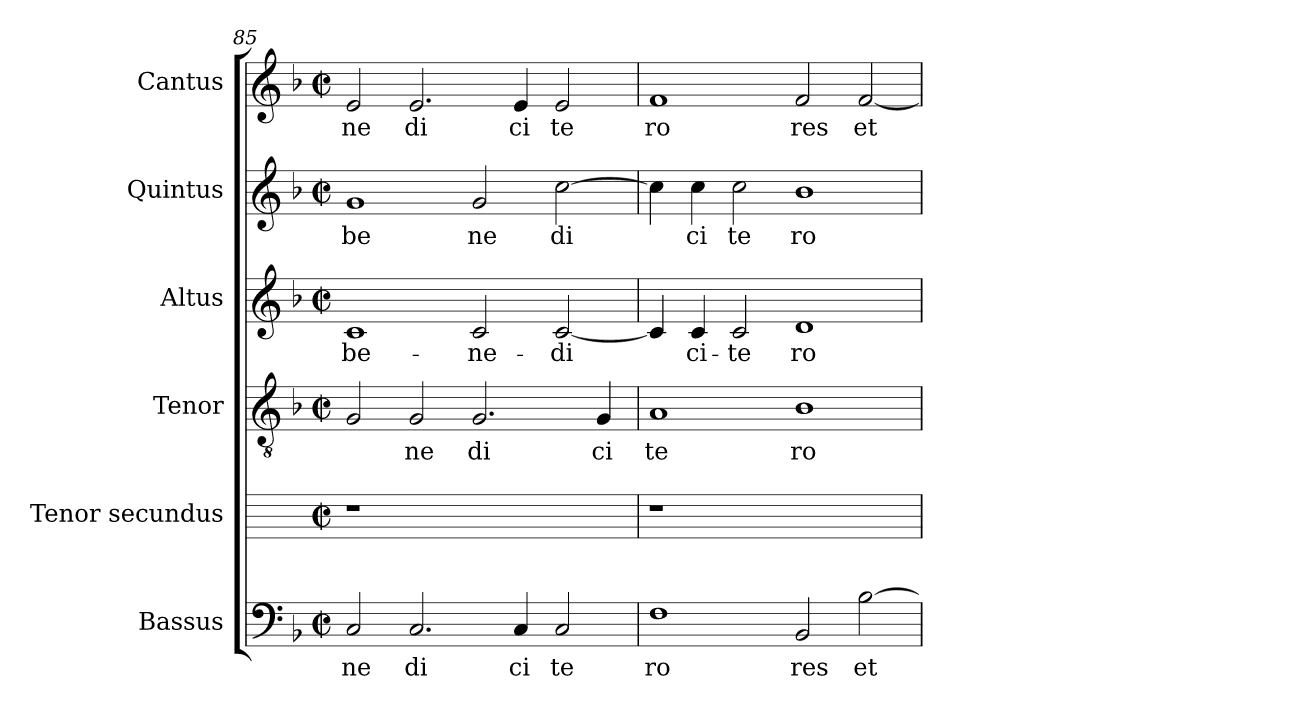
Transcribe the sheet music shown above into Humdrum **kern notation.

**kern	**text	**kern	**kern	**text	**kern	**text	**kern	**text	**kern	**text
*part6	*part6	*part5	*part4	*part4	*part3	*part3	*part2	*part2	*part1	*part1
*staff6	*staff6	*staff5	*staff4	*staff4	*staff3	*staff3	*staff2	*staff2	*staff1	*staff1
*I"Bassus	*	*I"Tenor  secundus	*I"Tenor	*	*I"Altus	*	*I"Quintus	*	*I"Cantus	*
*I'B	*	*	*I'T	*	*I'A	*	*I'Q	*	*I'C	*
!!LO:PB:g=z
*clefF4	*	*	*clefGv2	*	*clefG2	*	*clefG2	*	*clefG2	*
*k[b-]	*	*k[]	*k[b-]	*	*k[b-]	*	*k[b-]	*	*k[b-]	*
*F:	*	*C:	*F:	*	*F:	*	*F:	*	*F:	*
*M2/2	*	*M2/2	*M2/2	*	*M2/2	*	*M2/2	*	*M2/2	*
*met(c|)	*	*met(c|)	*met(c|)	*	*met(c|)	*	*met(c|)	*	*met(c|)	*
=85	=85	=85	=85	=85	=85	=85	=85	=85	=85	=85
!	!LO:LY:b:cj	!	!	!LO:LY:b:cj	!	!LO:LY:b:cj	!	!LO:LY:b:cj	!	!LO:LY:b:cj
2C/	ne	1r	2G/	--	1c	be-	1g	be	2e/	ne
!	!LO:LY:b:cj	!	!	!LO:LY:b:cj	!	!	!	!	!	!LO:LY:b:cj
2.C/	di	.	2G/	-ne	.	.	.	.	2.e/	di
!	!	!	!	!LO:LY:b:cj	!	!LO:LY:b:cj	!	!LO:LY:b:cj	!	!
.	.	1ryy	2.G/	di	2c/	-ne-	2g/	ne	.	.
!	!LO:LY:b:cj	!	!	!	!	!	!	!	!	!LO:LY:b:cj
4C/	ci	.	.	.	.	.	.	.	4e/	ci
!	!LO:LY:b:cj	!	!	!	!	!LO:LY:b:cj	!	!LO:LY:b:cj	!	!LO:LY:b:cj
2C/	te	.	.	.	[<2c/	-di-	[>2cc\	di	2e/	te
!	!	!	!	!LO:LY:b:cj	!	!	!	!	!	!
.	.	.	4G/	ci	.	.	.	.	.	.
=86	=86	=86	=86	=86	=86	=86	=86	=86	=86	=86
!	!LO:LY:b:cj	!	!	!LO:LY:b:cj	!	!LO:LY:b:cj	!	!LO:LY:b:cj	!	!LO:LY:b:cj
1F	ro	1r	1A	te	4c/]	--	4cc\]	.	1f	ro
!	!	!	!	!	!	!LO:LY:b:cj	!	!LO:LY:b:cj	!	!
.	.	.	.	.	4c/	-ci-	4cc\	ci	.	.
!	!	!	!	!	!	!LO:LY:b:cj	!	!LO:LY:b:cj	!	!
.	.	.	.	.	2c/	-te	2cc\	te	.	.
!	!LO:LY:b:cj	!	!	!LO:LY:b:cj	!	!LO:LY:b:cj	!	!LO:LY:b:cj	!	!LO:LY:b:cj
2BB-/	res	1ryy	1B-	ro	1d	ro-	1b-	ro	2f/	res
!	!LO:LY:b:cj	!	!	!	!	!	!	!	!	!LO:LY:b:cj
[>2B-\	et	.	.	.	.	.	.	.	[<2f/	et
=	=	=	=	=	=	=	=	=	=	=
*-	*-	*-	*-	*-	*-	*-	*-	*-	*-	*-
